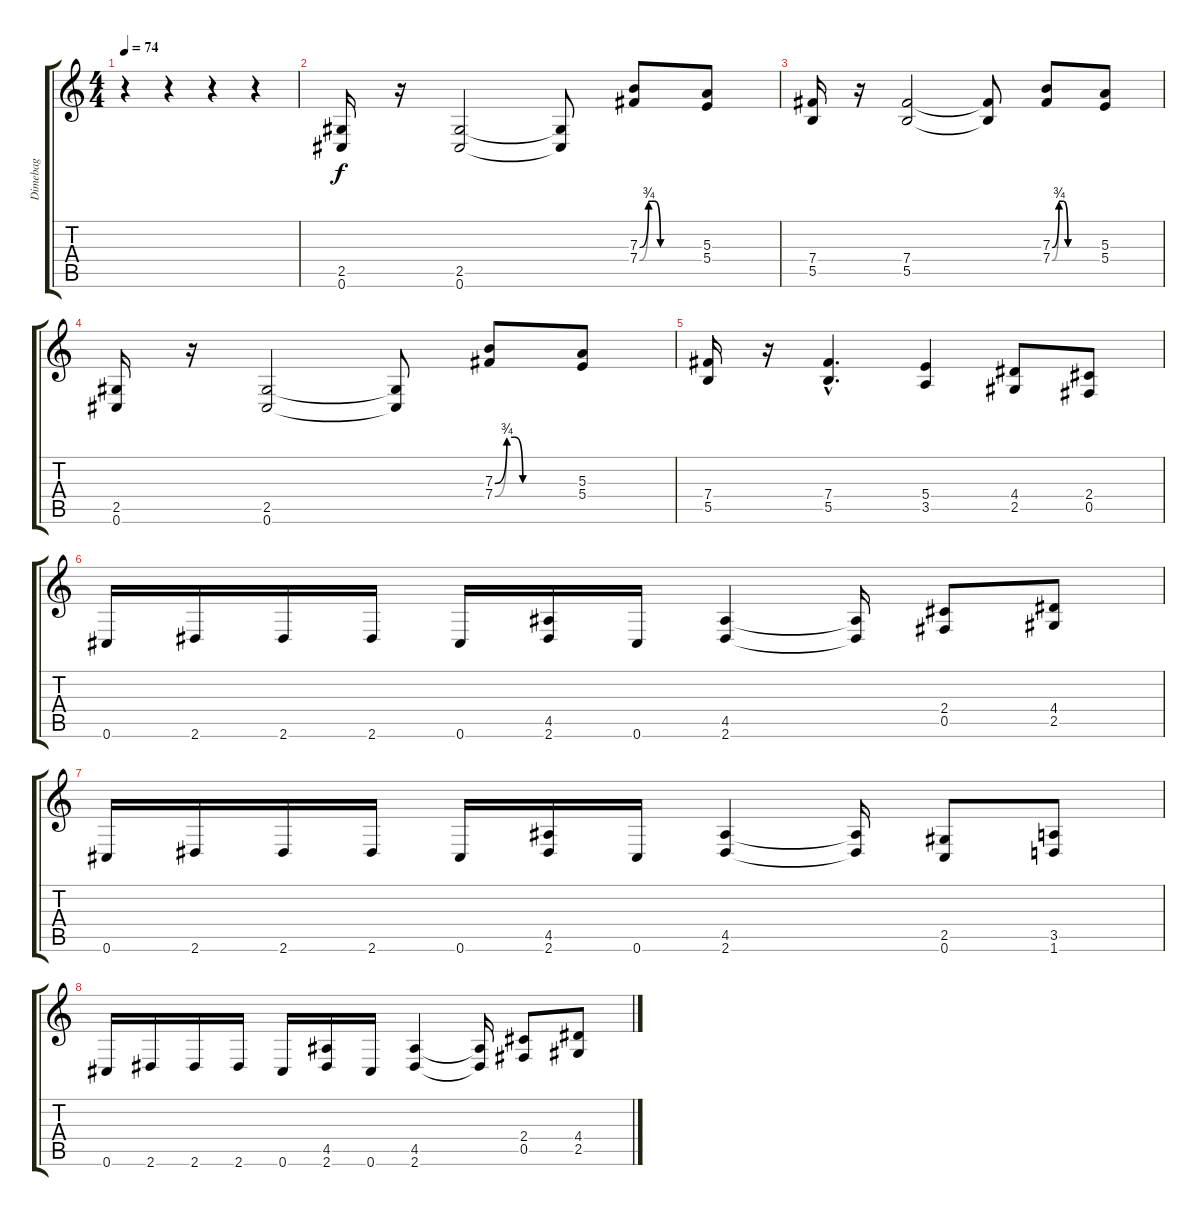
\track ("Dimebag" "Dimebag") {instrument distortionguitar}
\staff {score tabs}
\tuning (Db4 Ab3 E3 B2 Gb2 Db2) {hide}
\ts (4 4)
\tempo 74
\clef g2
\ks c
r.4{dy f} r.4 r.4 r.4 |
(2.5 0.6).16 r.16 (2.5 0.6).2 (2.5{t} 0.6{t}).8 (7.3{be (custom 0 0 9 3 15 3 21 0 45 0 60 0)} 7.4{be (custom 0 0 9 3 15 3 21 0 45 0 60 0)}).8 (5.3 5.4).8 |
(7.4 5.5).16 r.16 (7.4 5.5).2 (7.4{t} 5.5{t}).8 (7.3{be (custom 0 0 9 3 15 3 21 0 45 0 60 0)} 7.4{be (custom 0 0 9 3 15 3 21 0 45 0 60 0)}).8 (5.3 5.4).8 |
(2.5 0.6).16 r.16 (2.5 0.6).2 (2.5{t} 0.6{t}).8 (7.3{be (custom 0 0 9 3 15 3 21 0 45 0 60 0)} 7.4{be (custom 0 0 9 3 15 3 21 0 45 0 60 0)}).8 (5.3 5.4).8 |
(7.4 5.5).16 r.16 (7.4{hac} 5.5{hac}).4{d} (5.4 3.5).4 (4.4 2.5).8 (2.4 0.5).8 |
0.6.16 2.6.16 2.6.16 2.6.16 0.6.16 (4.5 2.6).16 0.6.16 (4.5 2.6).4 (4.5{t} 2.6{t}).16 (2.4 0.5).8 (4.4 2.5).8 |
0.6.16 2.6.16 2.6.16 2.6.16 0.6.16 (4.5 2.6).16 0.6.16 (4.5 2.6).4 (4.5{t} 2.6{t}).16 (2.5 0.6).8 (3.5 1.6).8 |
0.6.16 2.6.16 2.6.16 2.6.16 0.6.16 (4.5 2.6).16 0.6.16 (4.5 2.6).4 (4.5{t} 2.6{t}).16 (2.4 0.5).8 (4.4 2.5).8
